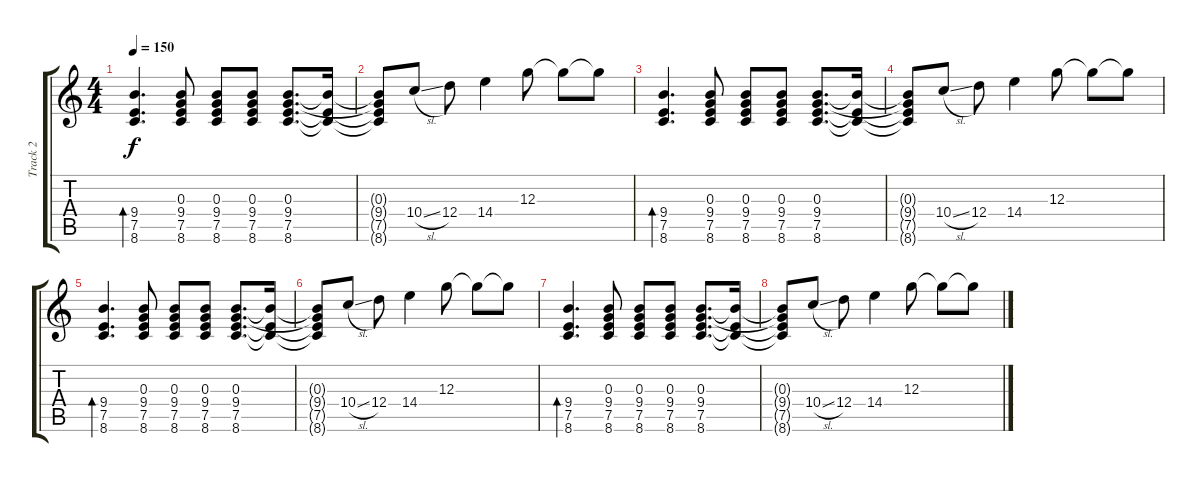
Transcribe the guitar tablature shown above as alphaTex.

\track ("Track 2" "Track 2") {instrument electricguitarclean}
\staff {score tabs}
\tuning (E4 B3 G3 D3 A2 E2) {hide}
\ts (4 4)
\tempo 150
\clef g2
\ks c
(9.4 7.5 8.6).4{d bd 240 dy f} (0.3 9.4 7.5 8.6).8 (0.3 9.4 7.5 8.6).8 (0.3 9.4 7.5 8.6).8 (0.3 9.4 7.5 8.6).8{d} (9.4{t} 7.5{t} 8.6{t}).16 |
(0.3{t} 9.4{t} 7.5{t} 8.6{t}).8 10.4{sl}.8 12.4.8 14.4.4 12.3.8 12.3{t}.8 12.3{t}.8 |
(9.4 7.5 8.6).4{d bd 240} (0.3 9.4 7.5 8.6).8 (0.3 9.4 7.5 8.6).8 (0.3 9.4 7.5 8.6).8 (0.3 9.4 7.5 8.6).8{d} (9.4{t} 7.5{t} 8.6{t}).16 |
(0.3{t} 9.4{t} 7.5{t} 8.6{t}).8 10.4{sl}.8 12.4.8 14.4.4 12.3.8 12.3{t}.8 12.3{t}.8 |
(9.4 7.5 8.6).4{d bd 240} (0.3 9.4 7.5 8.6).8 (0.3 9.4 7.5 8.6).8 (0.3 9.4 7.5 8.6).8 (0.3 9.4 7.5 8.6).8{d} (9.4{t} 7.5{t} 8.6{t}).16 |
(0.3{t} 9.4{t} 7.5{t} 8.6{t}).8 10.4{sl}.8 12.4.8 14.4.4 12.3.8 12.3{t}.8 12.3{t}.8 |
(9.4 7.5 8.6).4{d bd 240} (0.3 9.4 7.5 8.6).8 (0.3 9.4 7.5 8.6).8 (0.3 9.4 7.5 8.6).8 (0.3 9.4 7.5 8.6).8{d} (9.4{t} 7.5{t} 8.6{t}).16 |
(0.3{t} 9.4{t} 7.5{t} 8.6{t}).8 10.4{sl}.8 12.4.8 14.4.4 12.3.8 12.3{t}.8 12.3{t}.8
